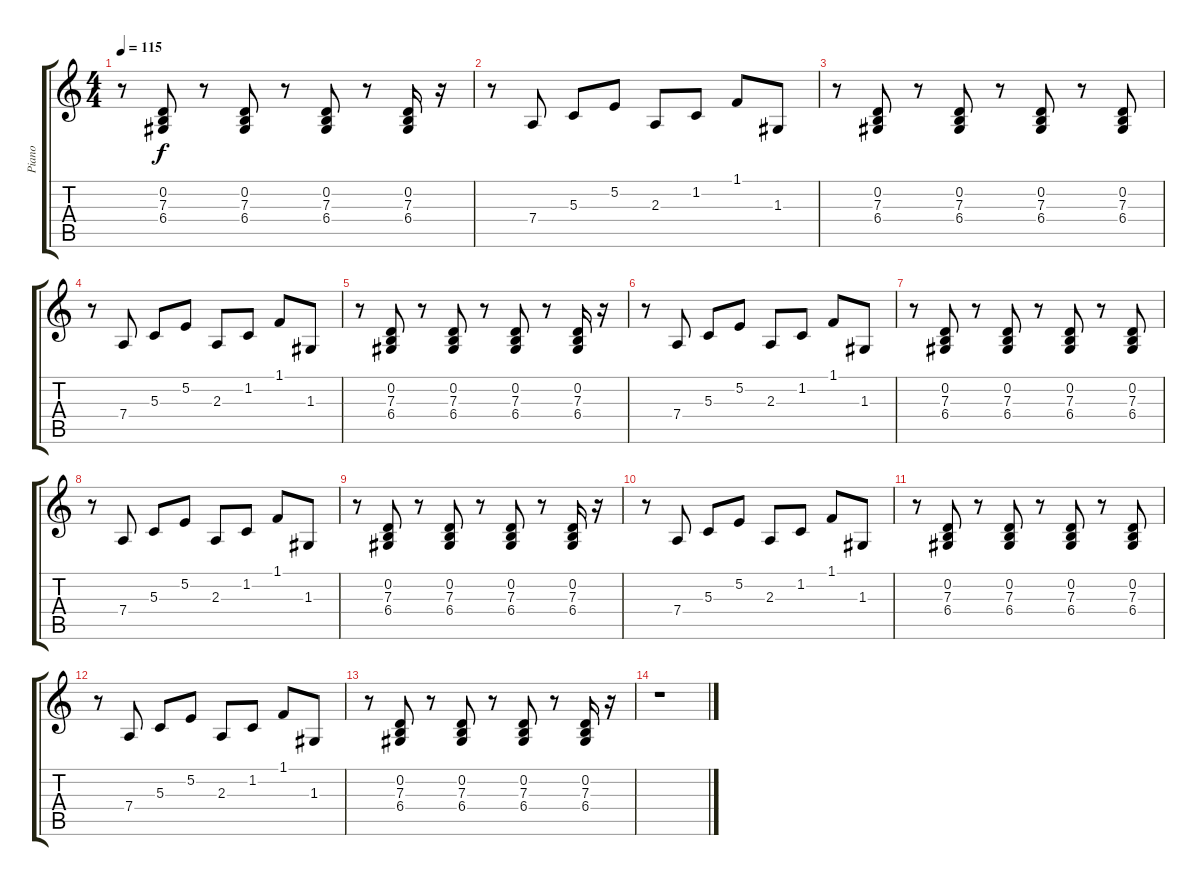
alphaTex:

\track ("Piano" "Piano") {instrument brightacousticpiano}
\staff {score tabs}
\tuning (E4 B3 G3 D3 A2 E2) {hide}
\ts (4 4)
\tempo 115
\clef g2
\ks c
r.8{dy f} (0.2 7.3 6.4).8 r.8 (0.2 7.3 6.4).8 r.8 (0.2 7.3 6.4).8 r.8 (0.2 7.3 6.4).16 r.16 |
r.8 7.4.8 5.3.8 5.2.8 2.3.8 1.2.8 1.1.8 1.3.8 |
r.8 (0.2 7.3 6.4).8 r.8 (0.2 7.3 6.4).8 r.8 (0.2 7.3 6.4).8 r.8 (0.2 7.3 6.4).8 |
r.8 7.4.8 5.3.8 5.2.8 2.3.8 1.2.8 1.1.8 1.3.8 |
r.8 (0.2 7.3 6.4).8 r.8 (0.2 7.3 6.4).8 r.8 (0.2 7.3 6.4).8 r.8 (0.2 7.3 6.4).16 r.16 |
r.8 7.4.8 5.3.8 5.2.8 2.3.8 1.2.8 1.1.8 1.3.8 |
r.8 (0.2 7.3 6.4).8 r.8 (0.2 7.3 6.4).8 r.8 (0.2 7.3 6.4).8 r.8 (0.2 7.3 6.4).8 |
r.8 7.4.8 5.3.8 5.2.8 2.3.8 1.2.8 1.1.8 1.3.8 |
r.8 (0.2 7.3 6.4).8 r.8 (0.2 7.3 6.4).8 r.8 (0.2 7.3 6.4).8 r.8 (0.2 7.3 6.4).16 r.16 |
r.8 7.4.8 5.3.8 5.2.8 2.3.8 1.2.8 1.1.8 1.3.8 |
r.8 (0.2 7.3 6.4).8 r.8 (0.2 7.3 6.4).8 r.8 (0.2 7.3 6.4).8 r.8 (0.2 7.3 6.4).8 |
r.8 7.4.8 5.3.8 5.2.8 2.3.8 1.2.8 1.1.8 1.3.8 |
r.8 (0.2 7.3 6.4).8 r.8 (0.2 7.3 6.4).8 r.8 (0.2 7.3 6.4).8 r.8 (0.2 7.3 6.4).16 r.16 |
r.1
